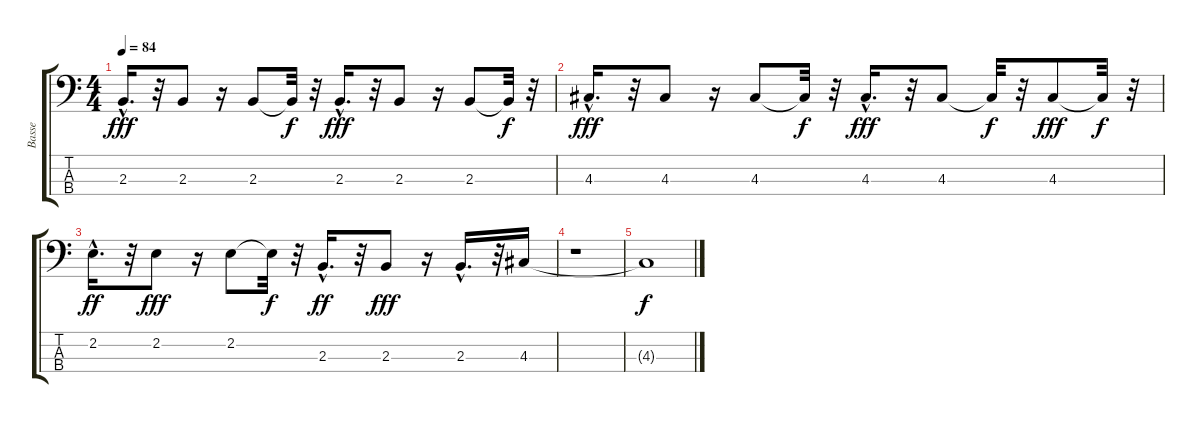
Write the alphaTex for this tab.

\track ("Basse" "Basse") {instrument electricbassfinger}
\staff {score tabs}
\tuning (G2 D2 A1 E1) {hide}
\ts (4 4)
\tempo 84
\clef f4
\ks c
2.3{hac}.16{d dy fff} r.32 2.3.8 r.16 2.3.8 2.3{t}.32{dy f} r.32 2.3{hac}.16{d dy fff} r.32 2.3.8 r.16 2.3.8 2.3{t}.32{dy f} r.32 |
4.3{hac}.16{d dy fff} r.32 4.3.8 r.16 4.3.8 4.3{t}.32{dy f} r.32 4.3{hac}.16{d dy fff} r.32 4.3.8 4.3{t}.32{dy f} r.32 4.3.8{dy fff} 4.3{t}.32{dy f} r.32 |
2.2{hac}.16{d dy ff} r.32 2.2.8{dy fff} r.16 2.2.8 2.2{t}.32{dy f} r.32 2.3{hac}.16{d dy ff} r.32 2.3.8{dy fff} r.16 2.3{hac}.16{d} r.32 4.3.16 |
r.1{volume 12} |
4.3{t}.1{dy f}
